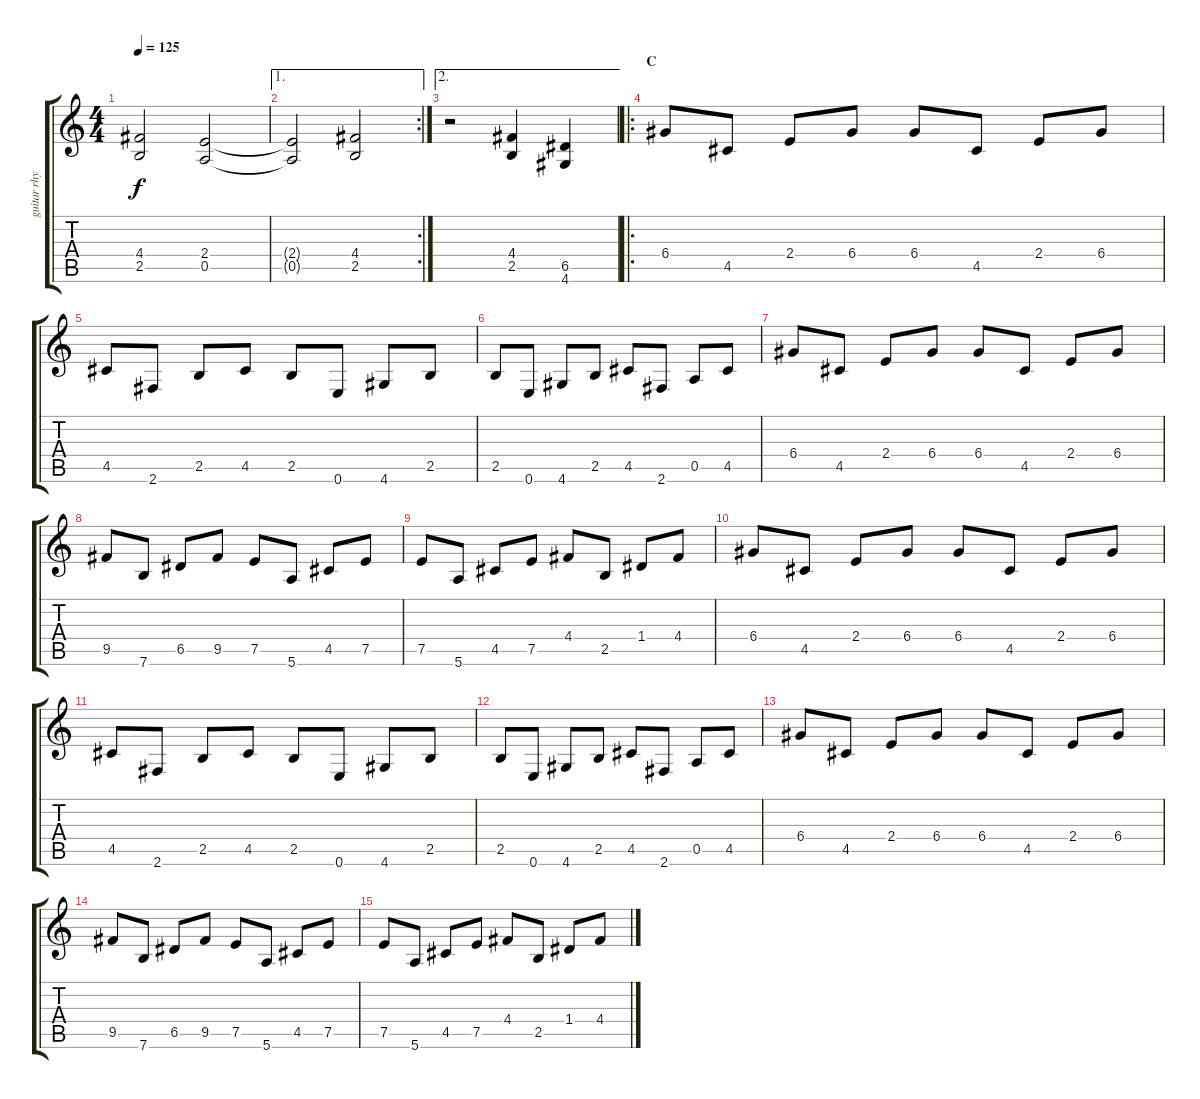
\track ("guitar rhym" "guitar rhy") {instrument overdrivenguitar}
\staff {score tabs}
\tuning (E4 B3 G3 D3 A2 E2) {hide}
\ts (4 4)
\tempo 125
\clef g2
\ks c
(4.4 2.5).2{dy f} (2.4 0.5).2 |
\ae 1
\rc 2
(2.4{t} 0.5{t}).2 (4.4 2.5).2 |
\ae 2
r.2 (4.4 2.5).4 (6.5 4.6).4 |
\ro
\section ("" "C")
6.4.8 4.5.8 2.4.8 6.4.8 6.4.8 4.5.8 2.4.8 6.4.8 |
4.5.8 2.6.8 2.5.8 4.5.8 2.5.8 0.6.8 4.6.8 2.5.8 |
2.5.8 0.6.8 4.6.8 2.5.8 4.5.8 2.6.8 0.5.8 4.5.8 |
6.4.8 4.5.8 2.4.8 6.4.8 6.4.8 4.5.8 2.4.8 6.4.8 |
9.5.8 7.6.8 6.5.8 9.5.8 7.5.8 5.6.8 4.5.8 7.5.8 |
7.5.8 5.6.8 4.5.8 7.5.8 4.4.8 2.5.8 1.4.8 4.4.8 |
6.4.8 4.5.8 2.4.8 6.4.8 6.4.8 4.5.8 2.4.8 6.4.8 |
4.5.8 2.6.8 2.5.8 4.5.8 2.5.8 0.6.8 4.6.8 2.5.8 |
2.5.8 0.6.8 4.6.8 2.5.8 4.5.8 2.6.8 0.5.8 4.5.8 |
6.4.8 4.5.8 2.4.8 6.4.8 6.4.8 4.5.8 2.4.8 6.4.8 |
9.5.8 7.6.8 6.5.8 9.5.8 7.5.8 5.6.8 4.5.8 7.5.8 |
7.5.8 5.6.8 4.5.8 7.5.8 4.4.8 2.5.8 1.4.8 4.4.8
